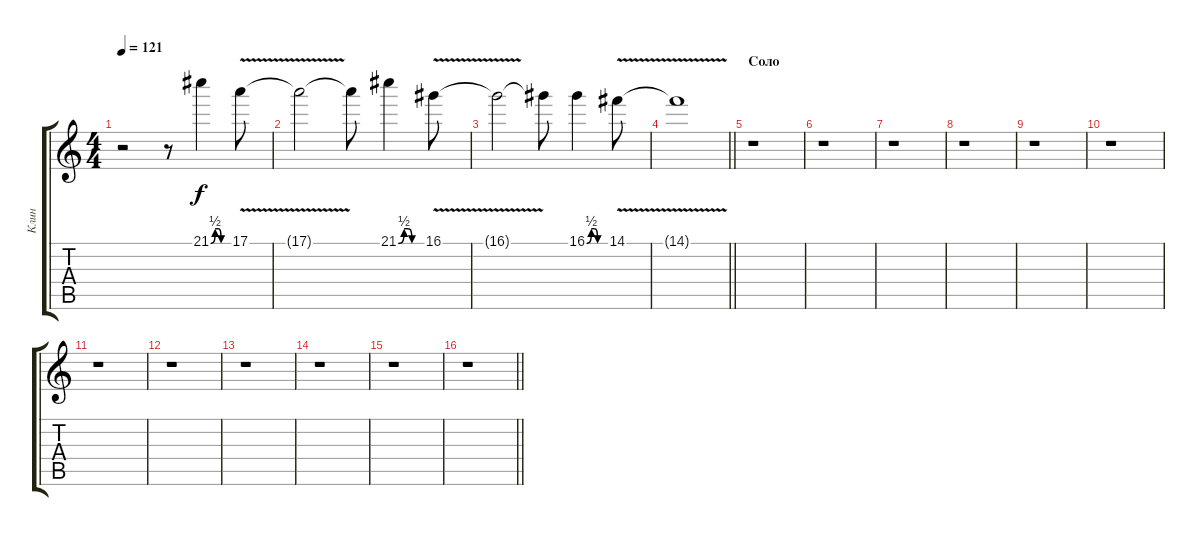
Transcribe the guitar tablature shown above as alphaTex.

\track ("Клин" "Клин") {instrument electricguitarclean}
\staff {score tabs}
\tuning (E4 B3 G3 D3 A2 E2) {hide}
\ts (4 4)
\tempo 121
\clef g2
\ks c
r.2{dy f} r.8 21.1{be (custom 0 0 15 2 25 2 35 0 60 0)}.4 17.1{v}.8 |
17.1{t}.2 17.1{t}.8 21.1{be (custom 0 0 15 2 25 2 35 0 60 0)}.4 16.1{v}.8 |
16.1{t}.2 16.1{t}.8 16.1{be (custom 0 0 15 2 25 2 35 0 60 0)}.4 14.1{v}.8 |
\barLineRight lightlight
14.1{t}.1 |
\section ("" "Соло")
r.1 |
r.1 |
r.1 |
r.1 |
r.1 |
r.1 |
r.1 |
r.1 |
r.1 |
r.1 |
r.1 |
\barLineRight lightlight
r.1
